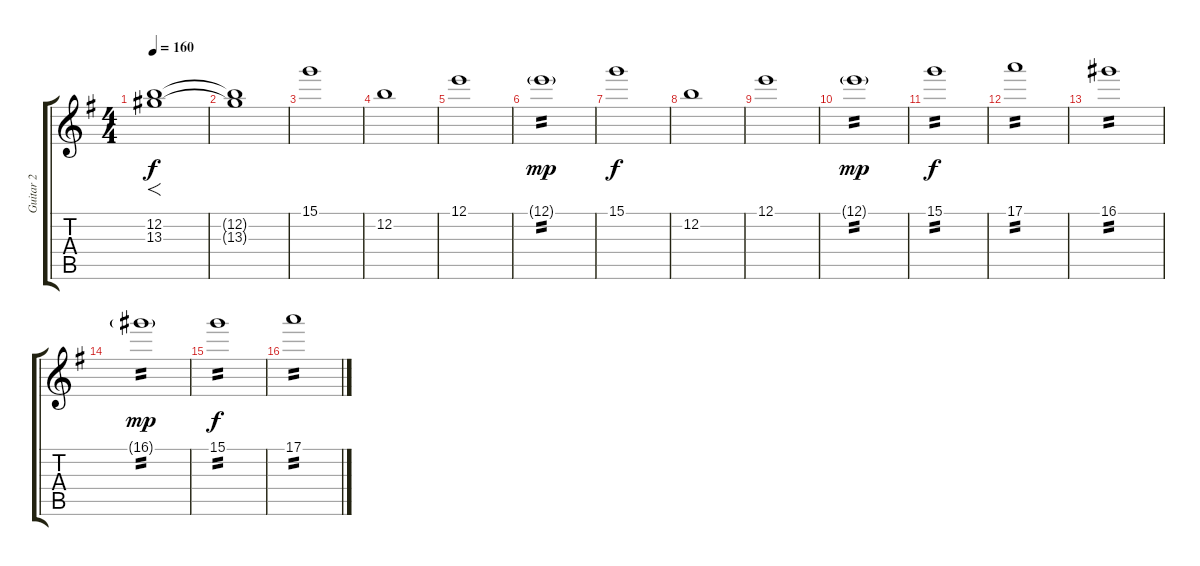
\track ("Guitar 2" "Guitar 2") {instrument overdrivenguitar}
\staff {score tabs}
\tuning (E4 B3 G3 D3 A2 E2) {hide}
\ts (4 4)
\tempo 160
\clef g2
\ks g
(12.2 13.3).1{f dy f} |
(12.2{t} 13.3{t}).1 |
15.1.1 |
12.2.1 |
12.1.1 |
12.1{g}.1{tp 2 dy mp} |
15.1.1{dy f} |
12.2.1 |
12.1.1 |
12.1{g}.1{tp 2 dy mp} |
15.1.1{tp 2 dy f} |
17.1.1{tp 2} |
16.1.1{tp 2} |
16.1{g}.1{tp 2 dy mp} |
15.1.1{tp 2 dy f} |
17.1.1{tp 2}
